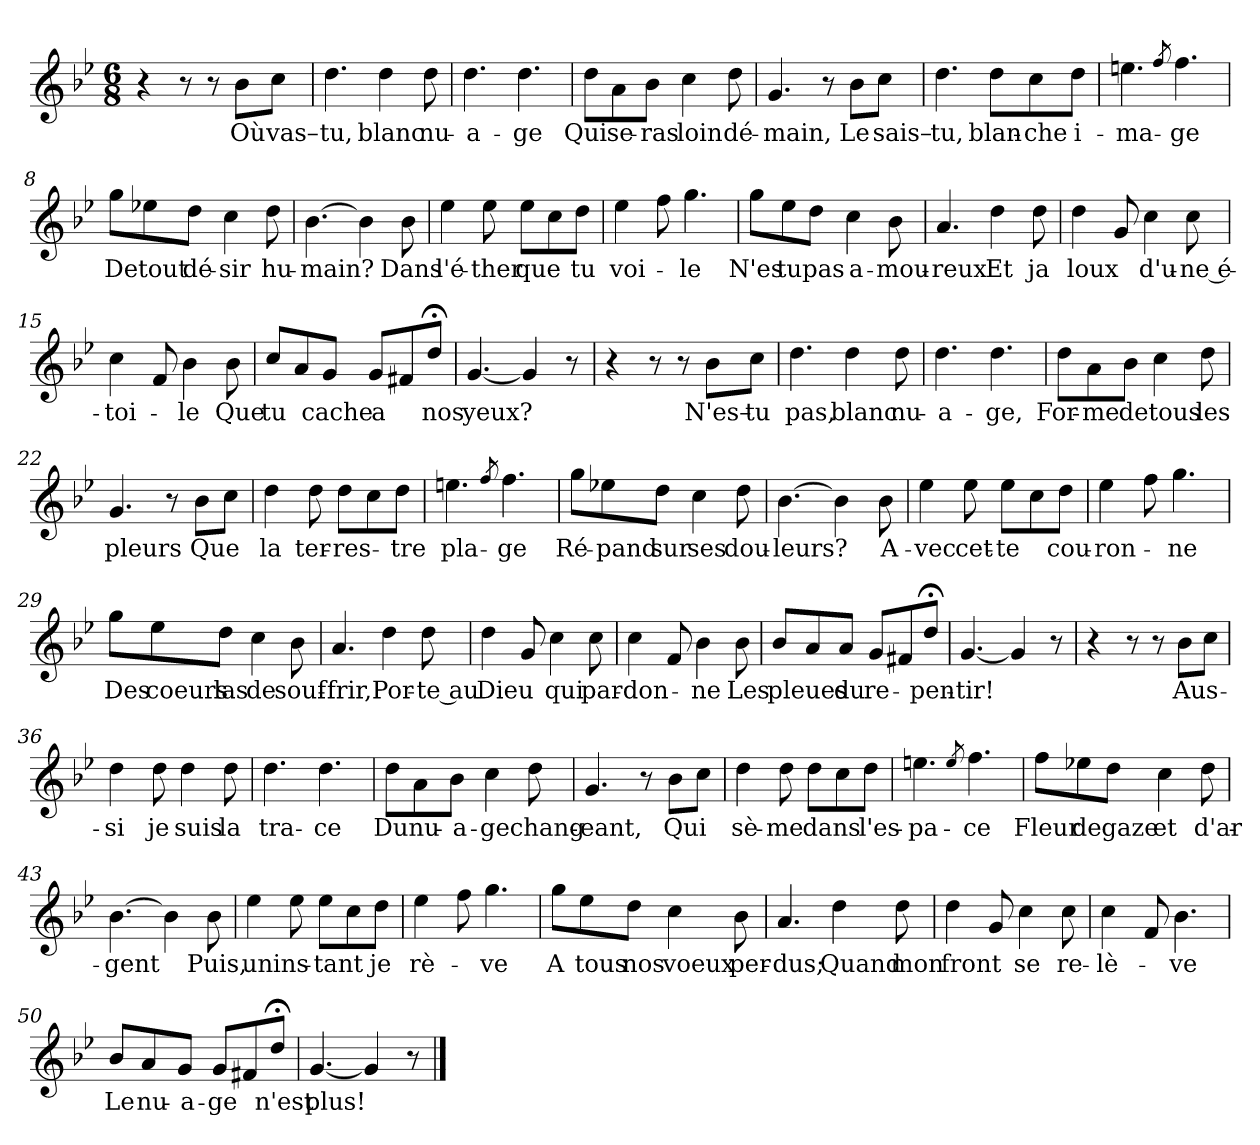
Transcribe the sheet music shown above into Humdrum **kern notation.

**kern	**text
*part1	*part1
*staff1	*staff1
*clefG2	*
*k[b-e-]	*
*M6/8	*
=1	=1
4r	.
8r	.
8r	.
!	!LO:LY:b
8b-\L	Où
!	!LO:LY:b
8cc\J	vas–
=2	=2
!	!LO:LY:b
4.dd\	tu,
!	!LO:LY:b
4dd\	blanc
!	!LO:LY:b
8dd\	nu-
=3	=3
!	!LO:LY:b
4.dd\	-a-
!	!LO:LY:b
4.dd\	-ge
=4	=4
!	!LO:LY:b
8dd\L	Qui
!	!LO:LY:b
8a\	se-
!	!LO:LY:b
8b-\J	-ras
!	!LO:LY:b
4cc\	loin
!	!LO:LY:b
8dd\	dé-
=5	=5
!	!LO:LY:b
4.g/	-main,
8r	.
!	!LO:LY:b
8b-\L	Le
!	!LO:LY:b
8cc\J	sais–
=6	=6
!	!LO:LY:b
4.dd\	tu,
!	!LO:LY:b
8dd\L	blan-
!	!LO:LY:b
8cc\	-che
!	!LO:LY:b
8dd\J	i-
=7	=7
!	!LO:LY:b
4.een\	-ma-
8qff/	.
!	!LO:LY:b
4.ff\	-ge
!!LO:LB:g=z
=8	=8
!	!LO:LY:b
8gg\L	De
!	!LO:LY:b
8ee-X\	tout
!	!LO:LY:b
8dd\J	dé-
!	!LO:LY:b
4cc\	-sir
!	!LO:LY:b
8dd\	hu-
=9	=9
!	!LO:LY:b
[4.b-\	-main?
4b-\]	.
!	!LO:LY:b
8b-\	Dans
=10	=10
!	!LO:LY:b
4ee-\	l'é-
!	!LO:LY:b
8ee-\	-ther
!	!LO:LY:b
8ee-\L	que
8cc\	.
!	!LO:LY:b
8dd\J	tu
=11	=11
!	!LO:LY:b
4ee-\	voi-
8ff\	.
!	!LO:LY:b
4.gg\	-le
=12	=12
!	!LO:LY:b
8gg\L	N'es
!	!LO:LY:b
8ee-\	tu
!	!LO:LY:b
8dd\J	pas
!	!LO:LY:b
4cc\	a-
!	!LO:LY:b
8b-\	-mou-
=13	=13
!	!LO:LY:b
4.a/	-reux
!	!LO:LY:b
4dd\	Et
!	!LO:LY:b
8dd\	ja
=14	=14
!	!LO:LY:b
4dd\	loux
8g/	.
!	!LO:LY:b
4cc\	d'u-
!	!LO:LY:b
8cc\	ne é-
=15	=15
!	!LO:LY:b
4cc\	-toi-
8f/	.
!	!LO:LY:b
4b-\	-le
!	!LO:LY:b
8b-\	Que
!!LO:LB:g=z
=16	=16
!	!LO:LY:b
8cc/L	tu
8a/	.
!	!LO:LY:b
8g/J	cache
!	!LO:LY:b
8g/L	a
8f#X/	.
!	!LO:LY:b
8dd;</J	nos
=17	=17
!	!LO:LY:b
[4.g/	yeux?
4g/]	.
8r	.
=18	=18
4r	.
8r	.
8r	.
!	!LO:LY:b
8b-\L	N'es–
!	!LO:LY:b
8cc\J	tu
=19	=19
!	!LO:LY:b
4.dd\	pas,
!	!LO:LY:b
4dd\	blanc
!	!LO:LY:b
8dd\	nu-
=20	=20
!	!LO:LY:b
4.dd\	-a-
!	!LO:LY:b
4.dd\	-ge,
=21	=21
!	!LO:LY:b
8dd\L	For-
!	!LO:LY:b
8a\	-me
!	!LO:LY:b
8b-\J	de
!	!LO:LY:b
4cc\	tous
!	!LO:LY:b
8dd\	les
=22	=22
!	!LO:LY:b
4.g/	pleurs
8r	.
!	!LO:LY:b
8b-\L	Que
8cc\J	.
=23	=23
!	!LO:LY:b
4dd\	la
!	!LO:LY:b
8dd\	ter-
!	!LO:LY:b
8dd\L	-res-
8cc\	.
!	!LO:LY:b
8dd\J	-tre
!!LO:LB:g=z
=24	=24
!	!LO:LY:b
4.een\	pla-
8qff/	.
!	!LO:LY:b
4.ff\	-ge
=25	=25
!	!LO:LY:b
8gg\L	Ré-
!	!LO:LY:b
8ee-X\	-pand
!	!LO:LY:b
8dd\J	sur
!	!LO:LY:b
4cc\	ses
!	!LO:LY:b
8dd\	dou-
=26	=26
!	!LO:LY:b
[4.b-\	-leurs?
4b-\]	.
!	!LO:LY:b
8b-\	A-
=27	=27
!	!LO:LY:b
4ee-\	-vec
!	!LO:LY:b
8ee-\	cet-
!	!LO:LY:b
8ee-\L	-te
8cc\	.
!	!LO:LY:b
8dd\J	cou-
=28	=28
!	!LO:LY:b
4ee-\	-ron-
8ff\	.
!	!LO:LY:b
4.gg\	-ne
=29	=29
!	!LO:LY:b
8gg\L	Des
!	!LO:LY:b
8ee-\	coeurs
!	!LO:LY:b
8dd\J	las
!	!LO:LY:b
4cc\	de
!	!LO:LY:b
8b-\	souf-
=30	=30
!	!LO:LY:b
4.a/	-frir,
!	!LO:LY:b
4dd\	Por-
!	!LO:LY:b
8dd\	-te au
!!LO:LB:g=z
=31	=31
!	!LO:LY:b
4dd\	Dieu
8g/	.
!	!LO:LY:b
4cc\	qui
!	!LO:LY:b
8cc\	par-
=32	=32
!	!LO:LY:b
4cc\	-don-
8f/	.
!	!LO:LY:b
4b-\	-ne
!	!LO:LY:b
8b-\	Les
=33	=33
!	!LO:LY:b
8b-/L	pleues
8a/	.
!	!LO:LY:b
8a/J	du
!	!LO:LY:b
8g/L	re-
8f#X/	.
!	!LO:LY:b
8dd;</J	-pen-
=34	=34
!	!LO:LY:b
[4.g/	-tir!
4g/]	.
8r	.
=35	=35
4r	.
8r	.
8r	.
!	!LO:LY:b
8b-\L	Aus-
8cc\J	.
=36	=36
!	!LO:LY:b
4dd\	-si
!	!LO:LY:b
8dd\	je
!	!LO:LY:b
4dd\	suis
!	!LO:LY:b
8dd\	la
=37	=37
!	!LO:LY:b
4.dd\	tra-
!	!LO:LY:b
4.dd\	-ce
=38	=38
!	!LO:LY:b
8dd\L	Du
!	!LO:LY:b
8a\	nu-
!	!LO:LY:b
8b-\J	-a-
!	!LO:LY:b
4cc\	-ge
!	!LO:LY:b
8dd\	chang-
!!LO:LB:g=z
=39	=39
!	!LO:LY:b
4.g/	-eant,
8r	.
!	!LO:LY:b
8b-\L	Qui
8cc\J	.
=40	=40
!	!LO:LY:b
4dd\	sè-
!	!LO:LY:b
8dd\	-me
!	!LO:LY:b
8dd\L	dans
8cc\	.
!	!LO:LY:b
8dd\J	l'es-
=41	=41
!	!LO:LY:b
4.een\	-pa-
8qee/	.
!	!LO:LY:b
4.ff\	-ce
=42	=42
!	!LO:LY:b
8ff\L	Fleur
!	!LO:LY:b
8ee-X\	de
!	!LO:LY:b
8dd\J	gaze
!	!LO:LY:b
4cc\	et
!	!LO:LY:b
8dd\	d'ar-
=43	=43
!	!LO:LY:b
[4.b-\	-gent
4b-\]	.
!	!LO:LY:b
8b-\	Puis,
=44	=44
!	!LO:LY:b
4ee-\	un
!	!LO:LY:b
8ee-\	ins-
!	!LO:LY:b
8ee-\L	-tant
8cc\	.
!	!LO:LY:b
8dd\J	je
=45	=45
!	!LO:LY:b
4ee-\	rè-
8ff\	.
!	!LO:LY:b
4.gg\	-ve
!!LO:LB:g=z
=46	=46
!	!LO:LY:b
8gg\L	A
!	!LO:LY:b
8ee-\	tous
!	!LO:LY:b
8dd\J	nos
!	!LO:LY:b
4cc\	voeux
!	!LO:LY:b
8b-\	per-
=47	=47
!	!LO:LY:b
4.a/	-dus;
!	!LO:LY:b
4dd\	Quand
!	!LO:LY:b
8dd\	mon
=48	=48
!	!LO:LY:b
4dd\	front
8g/	.
!	!LO:LY:b
4cc\	se
!	!LO:LY:b
8cc\	re-
=49	=49
!	!LO:LY:b
4cc\	-lè-
8f/	.
!	!LO:LY:b
4.b-\	-ve
=50	=50
!	!LO:LY:b
8b-/L	Le
!	!LO:LY:b
8a/	nu-
!	!LO:LY:b
8g/J	-a-
!	!LO:LY:b
8g/L	-ge
8f#X/	.
!	!LO:LY:b
8dd;</J	n'est
=51	=51
!	!LO:LY:b
[4.g/	plus!
4g/]	.
8r	.
==	==
*-	*-
